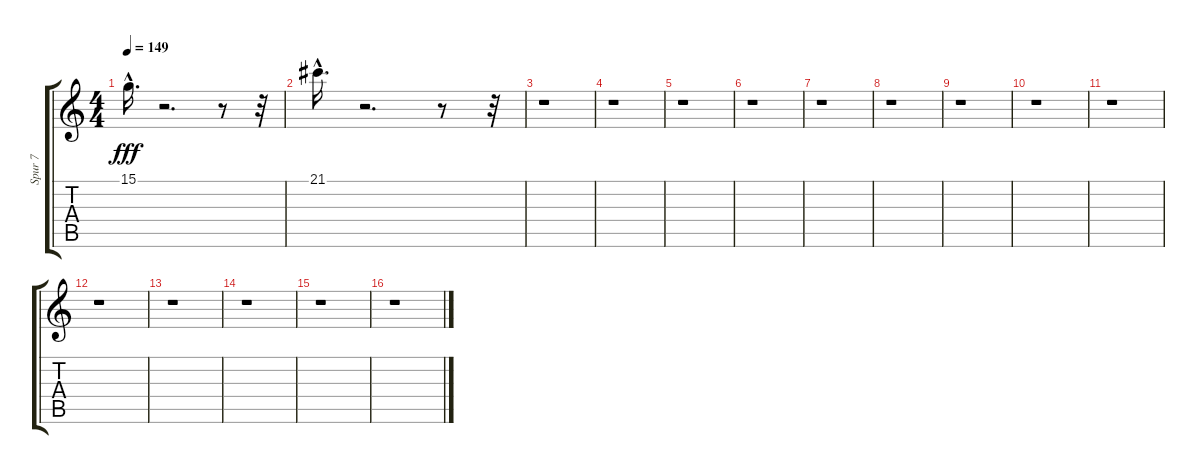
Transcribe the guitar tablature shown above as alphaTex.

\track ("Spur 7" "Spur 7") {instrument orchestrahit}
\staff {score tabs}
\tuning (E4 B3 G3 D3 A2 E2) {hide}
\ts (4 4)
\tempo 149
\clef g2
\ks c
15.1{hac}.16{d dy fff} r.2{d} r.8 r.32 |
21.1{hac}.16{d} r.2{d} r.8 r.32 |
r.1 |
r.1 |
r.1 |
r.1 |
r.1 |
r.1 |
r.1 |
r.1 |
r.1 |
r.1 |
r.1 |
r.1 |
r.1 |
r.1
